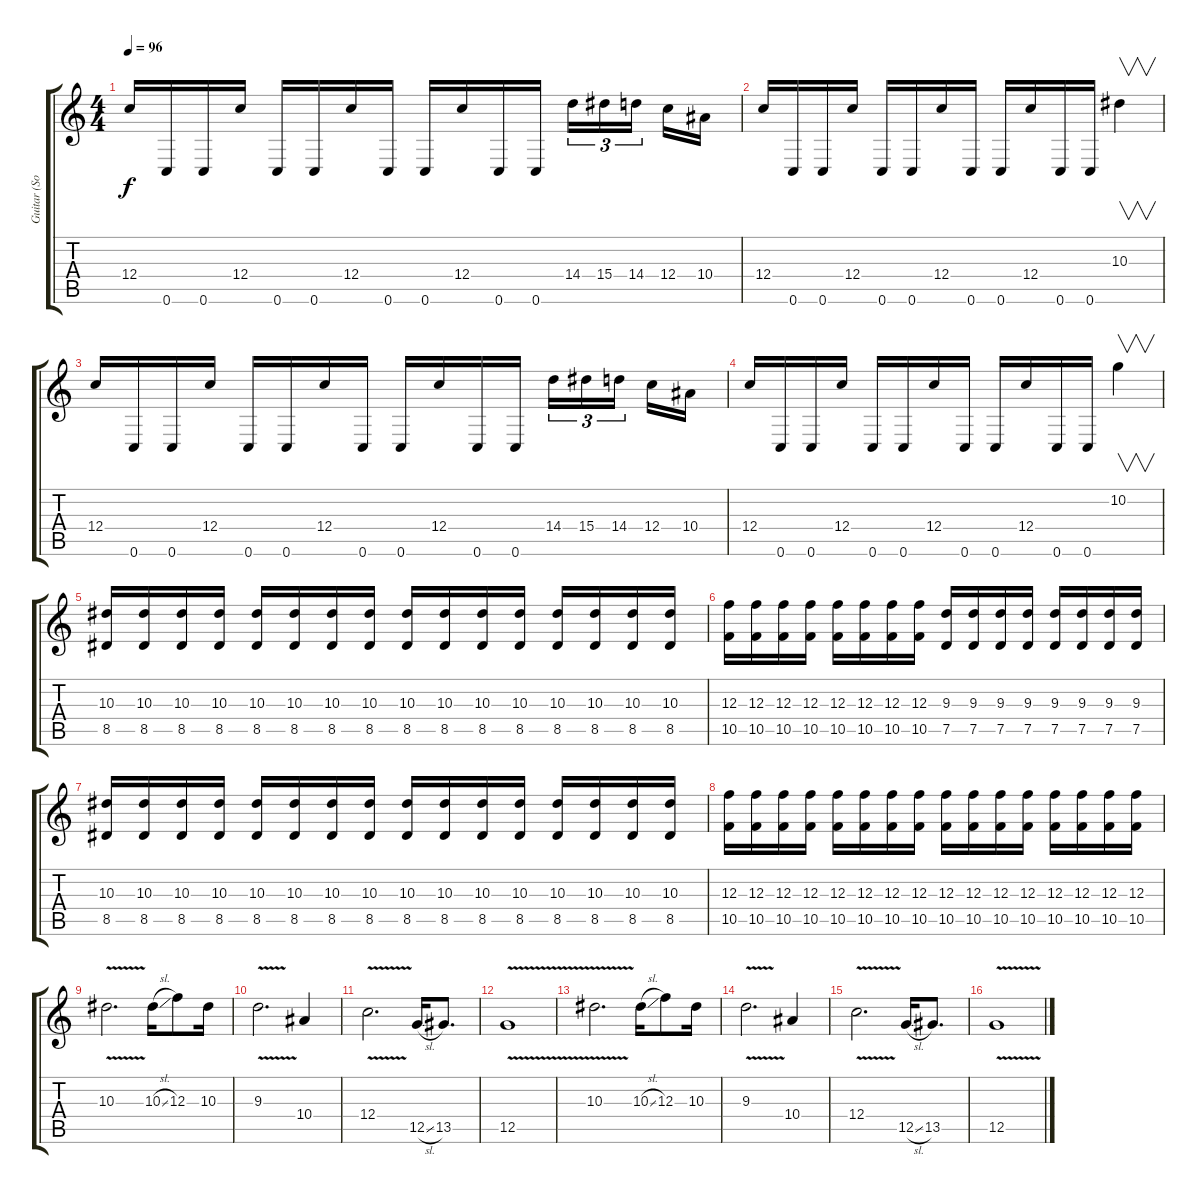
\track ("Guitar (Solo/Overdub)" "Guitar (So") {instrument overdrivenguitar}
\staff {score tabs}
\tuning (D4 A3 F3 C3 G2 C2) {hide}
\ts (4 4)
\tempo 96
\clef g2
\ks c
12.4.16{dy f} 0.6.16 0.6.16 12.4.16 0.6.16 0.6.16 12.4.16 0.6.16 0.6.16 12.4.16 0.6.16 0.6.16 14.4.16{tu (3 2)} 15.4.16{tu (3 2)} 14.4.16{tu (3 2) beam splitsecondary} 12.4.16 10.4.16 |
12.4.16 0.6.16 0.6.16 12.4.16 0.6.16 0.6.16 12.4.16 0.6.16 0.6.16 12.4.16 0.6.16 0.6.16 10.3.4{v} |
12.4.16 0.6.16 0.6.16 12.4.16 0.6.16 0.6.16 12.4.16 0.6.16 0.6.16 12.4.16 0.6.16 0.6.16 14.4.16{tu (3 2)} 15.4.16{tu (3 2)} 14.4.16{tu (3 2) beam splitsecondary} 12.4.16 10.4.16 |
12.4.16 0.6.16 0.6.16 12.4.16 0.6.16 0.6.16 12.4.16 0.6.16 0.6.16 12.4.16 0.6.16 0.6.16 10.2.4{v instrument guitarharmonics} |
(10.3 8.5).16{instrument overdrivenguitar} (10.3 8.5).16 (10.3 8.5).16 (10.3 8.5).16 (10.3 8.5).16 (10.3 8.5).16 (10.3 8.5).16 (10.3 8.5).16 (10.3 8.5).16 (10.3 8.5).16 (10.3 8.5).16 (10.3 8.5).16 (10.3 8.5).16 (10.3 8.5).16 (10.3 8.5).16 (10.3 8.5).16 |
(12.3 10.5).16 (12.3 10.5).16 (12.3 10.5).16 (12.3 10.5).16 (12.3 10.5).16 (12.3 10.5).16 (12.3 10.5).16 (12.3 10.5).16 (9.3 7.5).16 (9.3 7.5).16 (9.3 7.5).16 (9.3 7.5).16 (9.3 7.5).16 (9.3 7.5).16 (9.3 7.5).16 (9.3 7.5).16 |
(10.3 8.5).16 (10.3 8.5).16 (10.3 8.5).16 (10.3 8.5).16 (10.3 8.5).16 (10.3 8.5).16 (10.3 8.5).16 (10.3 8.5).16 (10.3 8.5).16 (10.3 8.5).16 (10.3 8.5).16 (10.3 8.5).16 (10.3 8.5).16 (10.3 8.5).16 (10.3 8.5).16 (10.3 8.5).16 |
(12.3 10.5).16 (12.3 10.5).16 (12.3 10.5).16 (12.3 10.5).16 (12.3 10.5).16 (12.3 10.5).16 (12.3 10.5).16 (12.3 10.5).16 (12.3 10.5).16 (12.3 10.5).16 (12.3 10.5).16 (12.3 10.5).16 (12.3 10.5).16 (12.3 10.5).16 (12.3 10.5).16 (12.3 10.5).16 |
10.3{v}.2{d} 10.3{sl}.16 12.3.8 10.3.16 |
9.3{v}.2{d} 10.4.4 |
12.4{v}.2{d} 12.5{sl}.16 13.5.8{d} |
12.5{v}.1 |
10.3{v}.2{d} 10.3{sl}.16 12.3.8 10.3.16 |
9.3{v}.2{d} 10.4.4 |
12.4{v}.2{d} 12.5{sl}.16 13.5.8{d} |
12.5{v}.1
